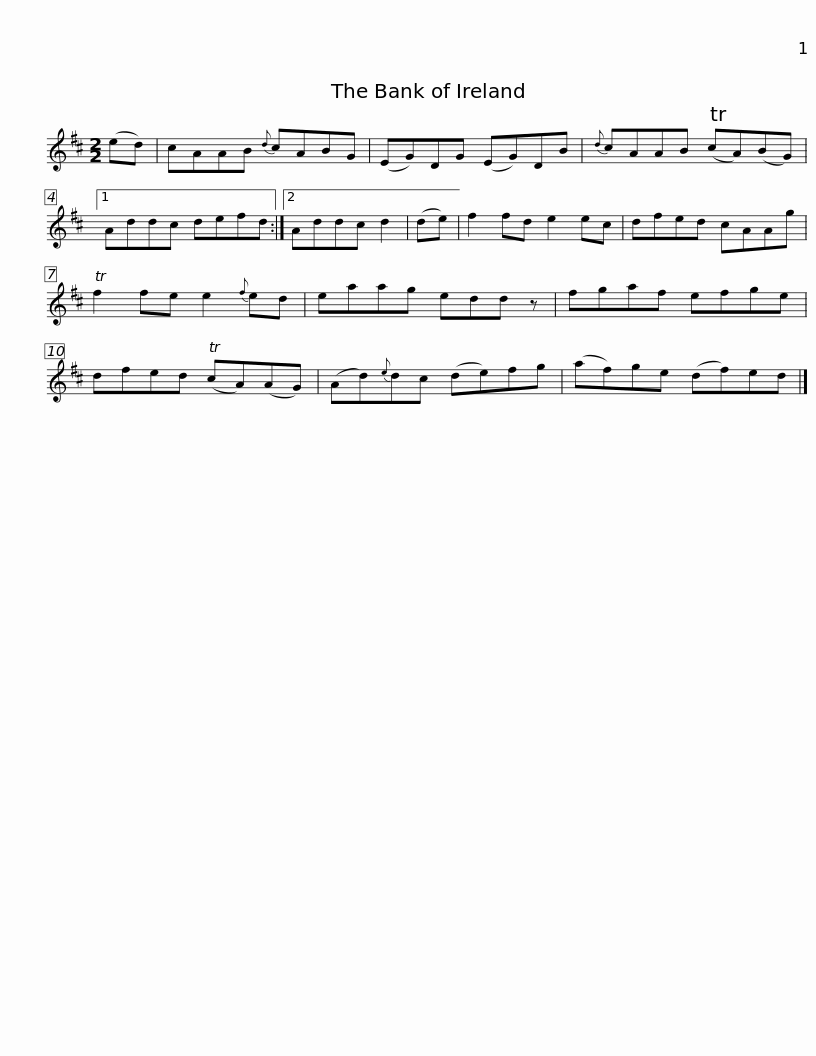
X:1
L:1/8
M:2/2
I:linebreak $
K:D
V:1 treble
V:1
 (ed) | cAAB{d} cABG | (EG)DG (EG)DB |{d} cAAB (TcA)(BG) |1 Addc defd :|2 %5
 Addc d2 | (de) |$ f2 fd e2 ec | dfed cAAg | Tf2 fe e2{f} ed | %10
 eaag edd z | fgaf efge | dfed (TcA)(AG) |$ (Ad){e}dc (de)fg | (af)ge (df)ed |] %15
